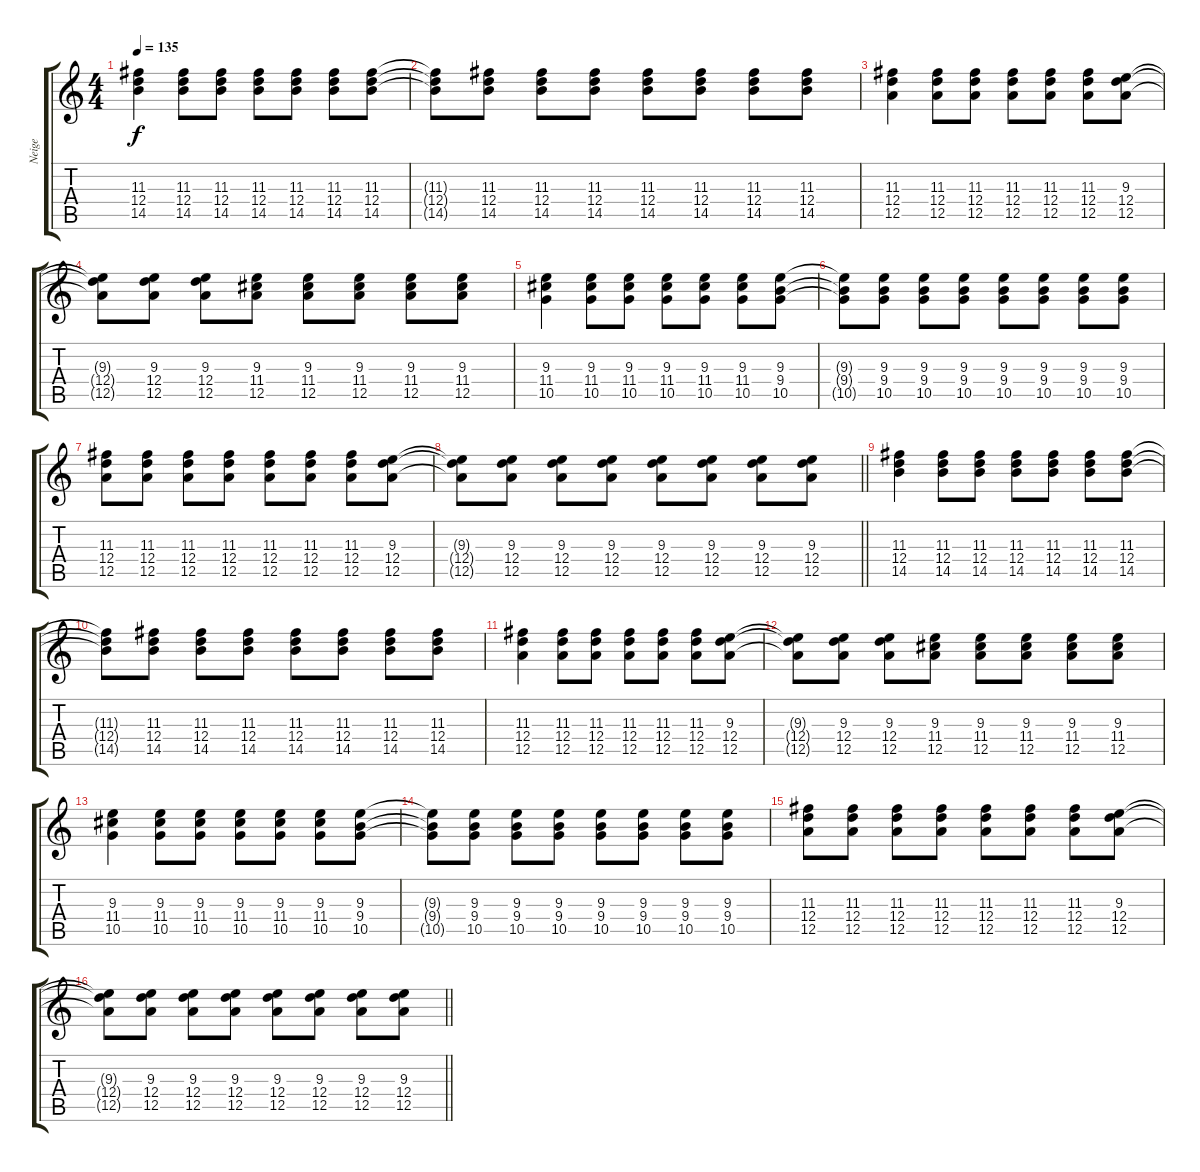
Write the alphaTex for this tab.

\track ("Neige" "Neige") {instrument distortionguitar}
\staff {score tabs}
\tuning (E4 B3 G3 D3 A2 E2) {hide}
\ts (4 4)
\tempo 135
\clef g2
\ks c
(11.3 12.4 14.5).4{dy f instrument distortionguitar} (11.3 12.4 14.5).8 (11.3 12.4 14.5).8 (11.3 12.4 14.5).8 (11.3 12.4 14.5).8 (11.3 12.4 14.5).8 (11.3 12.4 14.5).8 |
(11.3{t} 12.4{t} 14.5{t}).8 (11.3 12.4 14.5).8 (11.3 12.4 14.5).8 (11.3 12.4 14.5).8 (11.3 12.4 14.5).8 (11.3 12.4 14.5).8 (11.3 12.4 14.5).8 (11.3 12.4 14.5).8 |
(11.3 12.4 12.5).4 (11.3 12.4 12.5).8 (11.3 12.4 12.5).8 (11.3 12.4 12.5).8 (11.3 12.4 12.5).8 (11.3 12.4 12.5).8 (9.3 12.4 12.5).8 |
(9.3{t} 12.4{t} 12.5{t}).8 (9.3 12.4 12.5).8 (9.3 12.4 12.5).8 (9.3 11.4 12.5).8 (9.3 11.4 12.5).8 (9.3 11.4 12.5).8 (9.3 11.4 12.5).8 (9.3 11.4 12.5).8 |
(9.3 11.4 10.5).4 (9.3 11.4 10.5).8 (9.3 11.4 10.5).8 (9.3 11.4 10.5).8 (9.3 11.4 10.5).8 (9.3 11.4 10.5).8 (9.3 9.4 10.5).8 |
(9.3{t} 9.4{t} 10.5{t}).8 (9.3 9.4 10.5).8 (9.3 9.4 10.5).8 (9.3 9.4 10.5).8 (9.3 9.4 10.5).8 (9.3 9.4 10.5).8 (9.3 9.4 10.5).8 (9.3 9.4 10.5).8 |
(11.3 12.4 12.5).8 (11.3 12.4 12.5).8 (11.3 12.4 12.5).8 (11.3 12.4 12.5).8 (11.3 12.4 12.5).8 (11.3 12.4 12.5).8 (11.3 12.4 12.5).8 (9.3 12.4 12.5).8 |
\barLineRight lightlight
(9.3{t} 12.4{t} 12.5{t}).8 (9.3 12.4 12.5).8 (9.3 12.4 12.5).8 (9.3 12.4 12.5).8 (9.3 12.4 12.5).8 (9.3 12.4 12.5).8 (9.3 12.4 12.5).8 (9.3 12.4 12.5).8 |
(11.3 12.4 14.5).4{instrument distortionguitar} (11.3 12.4 14.5).8 (11.3 12.4 14.5).8 (11.3 12.4 14.5).8 (11.3 12.4 14.5).8 (11.3 12.4 14.5).8 (11.3 12.4 14.5).8 |
(11.3{t} 12.4{t} 14.5{t}).8 (11.3 12.4 14.5).8 (11.3 12.4 14.5).8 (11.3 12.4 14.5).8 (11.3 12.4 14.5).8 (11.3 12.4 14.5).8 (11.3 12.4 14.5).8 (11.3 12.4 14.5).8 |
(11.3 12.4 12.5).4 (11.3 12.4 12.5).8 (11.3 12.4 12.5).8 (11.3 12.4 12.5).8 (11.3 12.4 12.5).8 (11.3 12.4 12.5).8 (9.3 12.4 12.5).8 |
(9.3{t} 12.4{t} 12.5{t}).8 (9.3 12.4 12.5).8 (9.3 12.4 12.5).8 (9.3 11.4 12.5).8 (9.3 11.4 12.5).8 (9.3 11.4 12.5).8 (9.3 11.4 12.5).8 (9.3 11.4 12.5).8 |
(9.3 11.4 10.5).4 (9.3 11.4 10.5).8 (9.3 11.4 10.5).8 (9.3 11.4 10.5).8 (9.3 11.4 10.5).8 (9.3 11.4 10.5).8 (9.3 9.4 10.5).8 |
(9.3{t} 9.4{t} 10.5{t}).8 (9.3 9.4 10.5).8 (9.3 9.4 10.5).8 (9.3 9.4 10.5).8 (9.3 9.4 10.5).8 (9.3 9.4 10.5).8 (9.3 9.4 10.5).8 (9.3 9.4 10.5).8 |
(11.3 12.4 12.5).8 (11.3 12.4 12.5).8 (11.3 12.4 12.5).8 (11.3 12.4 12.5).8 (11.3 12.4 12.5).8 (11.3 12.4 12.5).8 (11.3 12.4 12.5).8 (9.3 12.4 12.5).8 |
\barLineRight lightlight
(9.3{t} 12.4{t} 12.5{t}).8 (9.3 12.4 12.5).8 (9.3 12.4 12.5).8 (9.3 12.4 12.5).8 (9.3 12.4 12.5).8 (9.3 12.4 12.5).8 (9.3 12.4 12.5).8 (9.3 12.4 12.5).8
